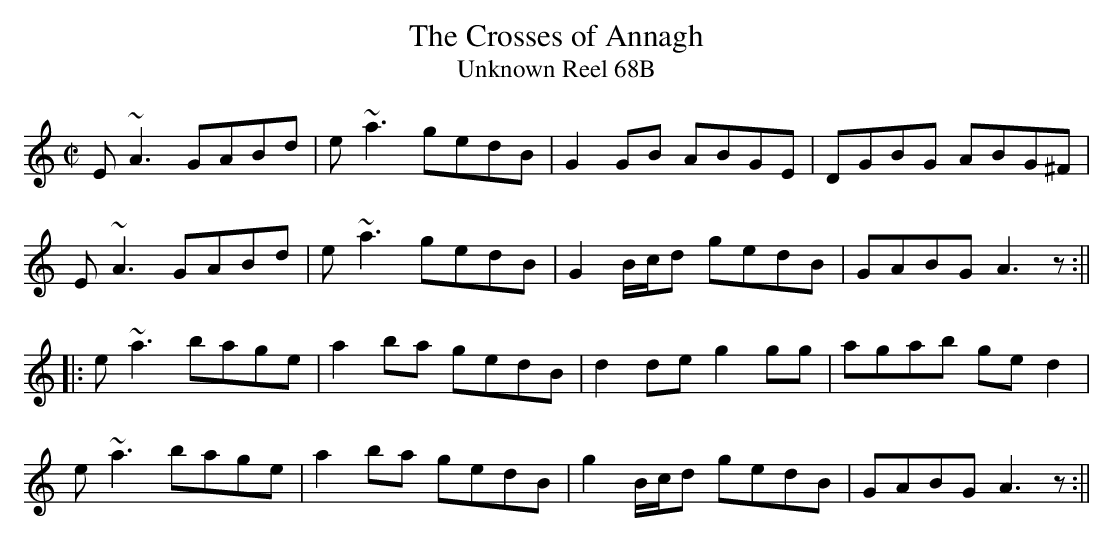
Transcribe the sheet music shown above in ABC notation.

X:1
T:Crosses of Annagh, The
T:Unknown Reel 68B
M:C|
L:1/8
K:Am
E~A3 GABd| e~a3 gedB|G2GB ABGE|DGBG ABG^F|!
E~A3 GABd| e~a3 gedB|G2B/2c/2d gedB|GABG A3z:||!
||:e~a3 bage|a2ba gedB|d2de g2gg|agab ged2|!
e~a3 bage|a2ba gedB|g2B/2c/2d gedB|GABG A3z:||
